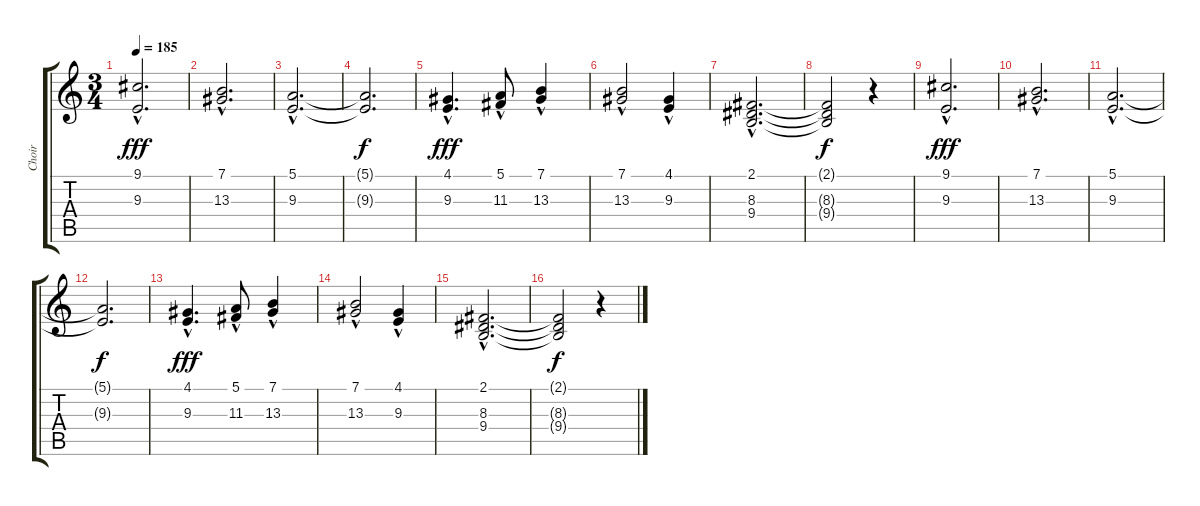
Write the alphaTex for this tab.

\track ("Choir" "Choir") {instrument choiraahs}
\staff {score tabs}
\tuning (E4 B3 G3 D3 A2 E2) {hide}
\ts (3 4)
\tempo 185
\clef g2
\ks c
(9.1{hac} 9.3{hac}).2{d dy fff} |
(7.1{hac} 13.3{hac}).2{d} |
(5.1{hac} 9.3{hac}).2{d} |
(5.1{t} 9.3{t}).2{d dy f} |
(4.1{hac} 9.3{hac}).4{d dy fff} (5.1{hac} 11.3{hac}).8 (7.1{hac} 13.3{hac}).4 |
(7.1{hac} 13.3{hac}).2 (4.1{hac} 9.3{hac}).4 |
(2.1{hac} 8.3{hac} 9.4{hac}).2{d} |
(2.1{t} 8.3{t} 9.4{t}).2{dy f} r.4 |
(9.1{hac} 9.3{hac}).2{d dy fff} |
(7.1{hac} 13.3{hac}).2{d} |
(5.1{hac} 9.3{hac}).2{d} |
(5.1{t} 9.3{t}).2{d dy f} |
(4.1{hac} 9.3{hac}).4{d dy fff} (5.1{hac} 11.3{hac}).8 (7.1{hac} 13.3{hac}).4 |
(7.1{hac} 13.3{hac}).2 (4.1{hac} 9.3{hac}).4 |
(2.1{hac} 8.3{hac} 9.4{hac}).2{d} |
(2.1{t} 8.3{t} 9.4{t}).2{dy f} r.4
